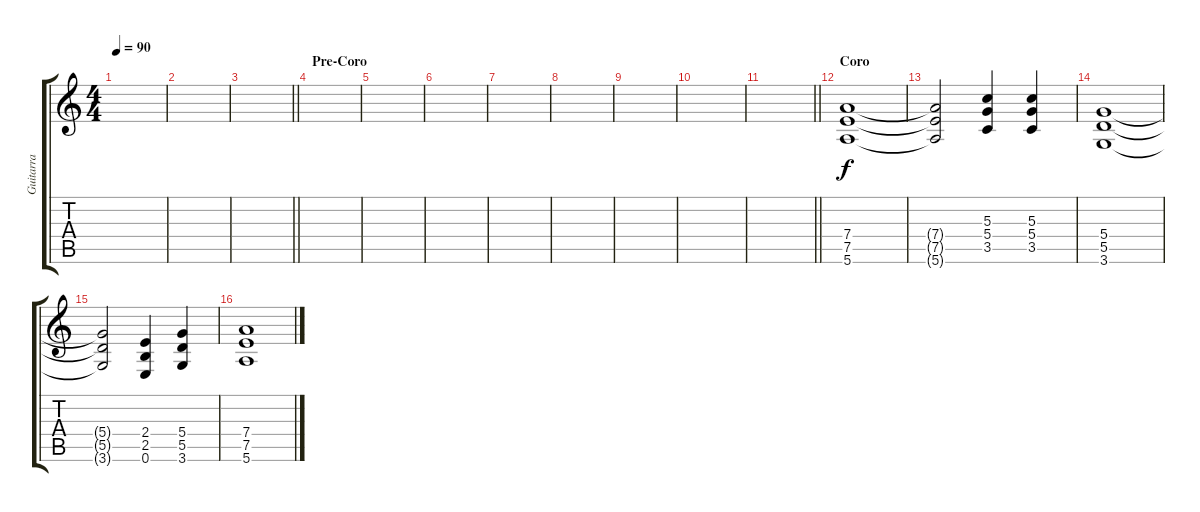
\track ("Guitarra" "Guitarra") {instrument distortionguitar}
\staff {score tabs}
\tuning (E4 B3 G3 D3 A2 E2) {hide}
\ts (4 4)
\tempo 90
\clef g2
\ks c
|
|
\barLineRight lightlight
|
\section ("" "Pre-Coro")
|
|
|
|
|
|
|
\barLineRight lightlight
|
\section ("" "Coro")
(7.4 7.5 5.6).1 |
(7.4{t} 7.5{t} 5.6{t}).2 (5.3 5.4 3.5).4 (5.3 5.4 3.5).4 |
(5.4 5.5 3.6).1 |
(5.4{t} 5.5{t} 3.6{t}).2 (2.4 2.5 0.6).4 (5.4 5.5 3.6).4 |
(7.4 7.5 5.6).1
